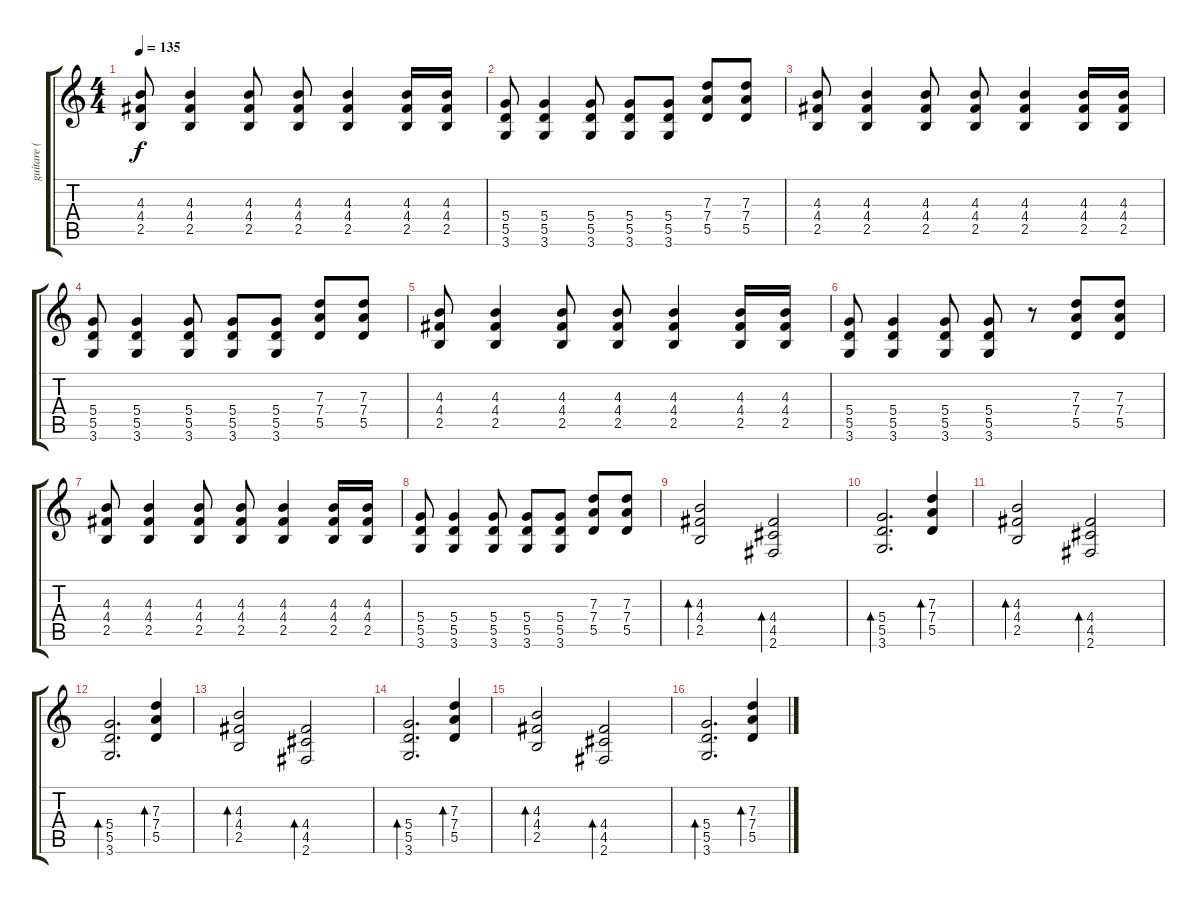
\track ("guitare ( Guillaume ) " "guitare ( ") {instrument distortionguitar}
\staff {score tabs}
\tuning (E4 B3 G3 D3 A2 E2) {hide}
\ts (4 4)
\tempo 135
\clef g2
\ks c
(4.3 4.4 2.5).8{dy f} (4.3 4.4 2.5).4 (4.3 4.4 2.5).8 (4.3 4.4 2.5).8 (4.3 4.4 2.5).4 (4.3 4.4 2.5).16 (4.3 4.4 2.5).16 |
(5.4 5.5 3.6).8 (5.4 5.5 3.6).4 (5.4 5.5 3.6).8 (5.4 5.5 3.6).8 (5.4 5.5 3.6).8 (7.3 7.4 5.5).8 (7.3 7.4 5.5).8 |
(4.3 4.4 2.5).8 (4.3 4.4 2.5).4 (4.3 4.4 2.5).8 (4.3 4.4 2.5).8 (4.3 4.4 2.5).4 (4.3 4.4 2.5).16 (4.3 4.4 2.5).16 |
(5.4 5.5 3.6).8 (5.4 5.5 3.6).4 (5.4 5.5 3.6).8 (5.4 5.5 3.6).8 (5.4 5.5 3.6).8 (7.3 7.4 5.5).8 (7.3 7.4 5.5).8 |
(4.3 4.4 2.5).8 (4.3 4.4 2.5).4 (4.3 4.4 2.5).8 (4.3 4.4 2.5).8 (4.3 4.4 2.5).4 (4.3 4.4 2.5).16 (4.3 4.4 2.5).16 |
(5.4 5.5 3.6).8 (5.4 5.5 3.6).4 (5.4 5.5 3.6).8 (5.4 5.5 3.6).8 r.8 (7.3 7.4 5.5).8 (7.3 7.4 5.5).8 |
(4.3 4.4 2.5).8 (4.3 4.4 2.5).4 (4.3 4.4 2.5).8 (4.3 4.4 2.5).8 (4.3 4.4 2.5).4 (4.3 4.4 2.5).16 (4.3 4.4 2.5).16 |
(5.4 5.5 3.6).8 (5.4 5.5 3.6).4 (5.4 5.5 3.6).8 (5.4 5.5 3.6).8 (5.4 5.5 3.6).8 (7.3 7.4 5.5).8 (7.3 7.4 5.5).8 |
(4.3 4.4 2.5).2{bd 120} (4.4 4.5 2.6).2{bd 120} |
(5.4 5.5 3.6).2{d bd 120} (7.3 7.4 5.5).4{bd 120} |
(4.3 4.4 2.5).2{bd 120} (4.4 4.5 2.6).2{bd 120} |
(5.4 5.5 3.6).2{d bd 120} (7.3 7.4 5.5).4{bd 120} |
(4.3 4.4 2.5).2{bd 120} (4.4 4.5 2.6).2{bd 120} |
(5.4 5.5 3.6).2{d bd 120} (7.3 7.4 5.5).4{bd 120} |
(4.3 4.4 2.5).2{bd 120} (4.4 4.5 2.6).2{bd 120} |
(5.4 5.5 3.6).2{d bd 120} (7.3 7.4 5.5).4{bd 120}
